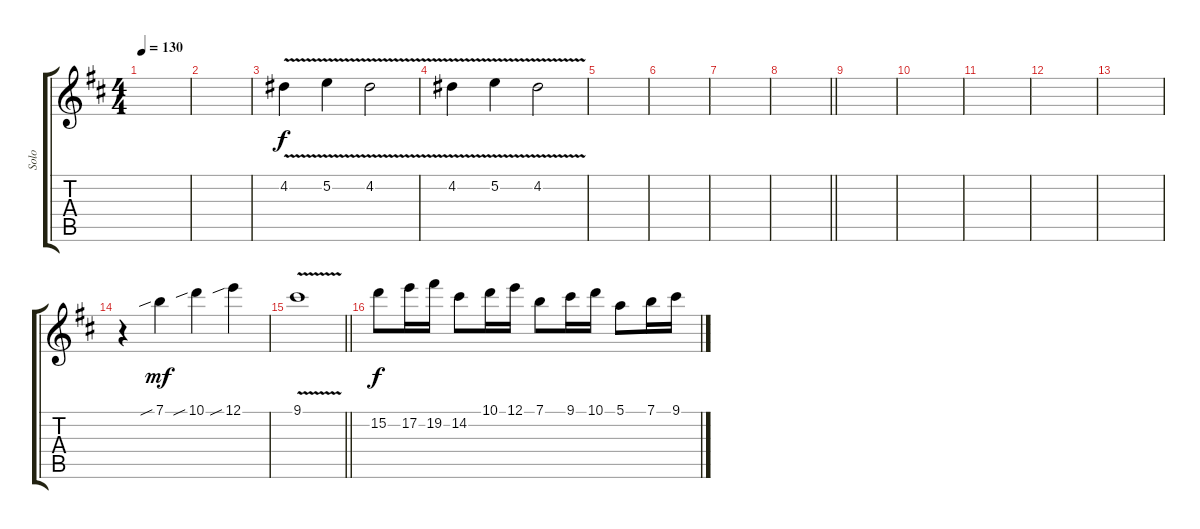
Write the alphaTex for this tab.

\track ("Solo" "Solo") {instrument distortionguitar}
\staff {score tabs}
\tuning (E4 B3 G3 D3 A2 E2) {hide}
\ts (4 4)
\tempo 130
\clef g2
\ks d
|
|
4.2{v}.4 5.2{v}.4 4.2{v}.2 |
4.2{v}.4 5.2{v}.4 4.2{v}.2 |
|
|
|
\barLineRight lightlight
|
|
|
|
|
|
r.4 7.1{sib}.4{dy mf} 10.1{sib}.4 12.1{sib}.4 |
\barLineRight lightlight
9.1{v}.1 |
15.2.8{dy f} 17.2.16 19.2.16 14.2.8 10.1.16 12.1.16 7.1.8 9.1.16 10.1.16 5.1.8 7.1.16 9.1.16
